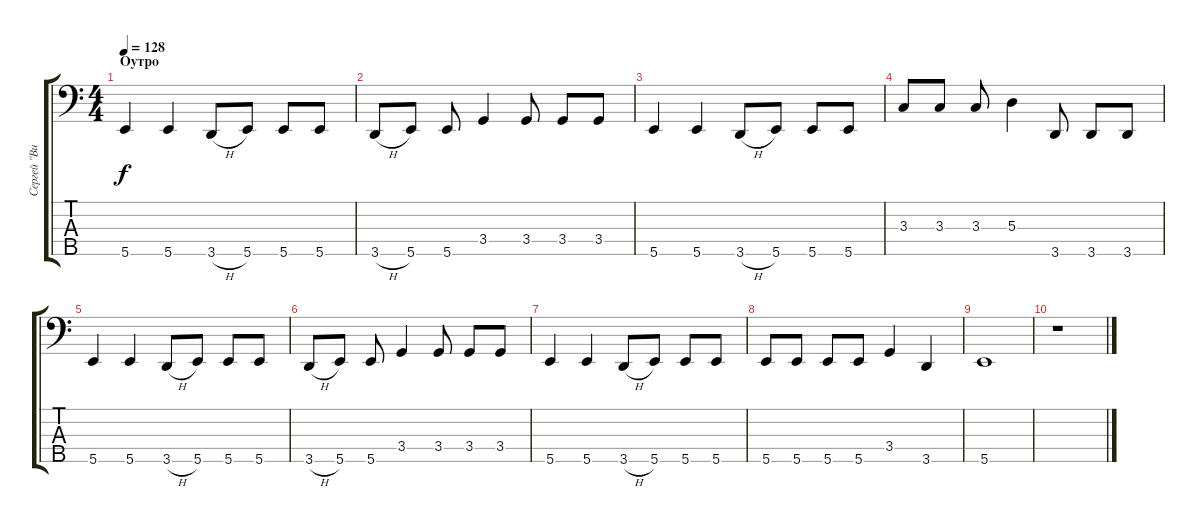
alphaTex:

\track ("Сергей \"Викинг\" Цаплин" "Сергей \"Ви") {instrument electricbassfinger}
\staff {score tabs}
\tuning (G2 D2 A1 E1 B0) {hide}
\ts (4 4)
\section ("" "Оутро")
\tempo 128
\clef f4
\ks c
5.5.4{dy f} 5.5.4 3.5{h}.8 5.5.8 5.5.8 5.5.8 |
3.5{h}.8 5.5.8 5.5.8 3.4.4 3.4.8 3.4.8 3.4.8 |
5.5.4 5.5.4 3.5{h}.8 5.5.8 5.5.8 5.5.8 |
3.3.8 3.3.8 3.3.8 5.3.4 3.5.8 3.5.8 3.5.8 |
5.5.4 5.5.4 3.5{h}.8 5.5.8 5.5.8 5.5.8 |
3.5{h}.8 5.5.8 5.5.8 3.4.4 3.4.8 3.4.8 3.4.8 |
5.5.4 5.5.4 3.5{h}.8 5.5.8 5.5.8 5.5.8 |
5.5.8 5.5.8 5.5.8 5.5.8 3.4.4 3.5.4 |
5.5.1 |
r.1
